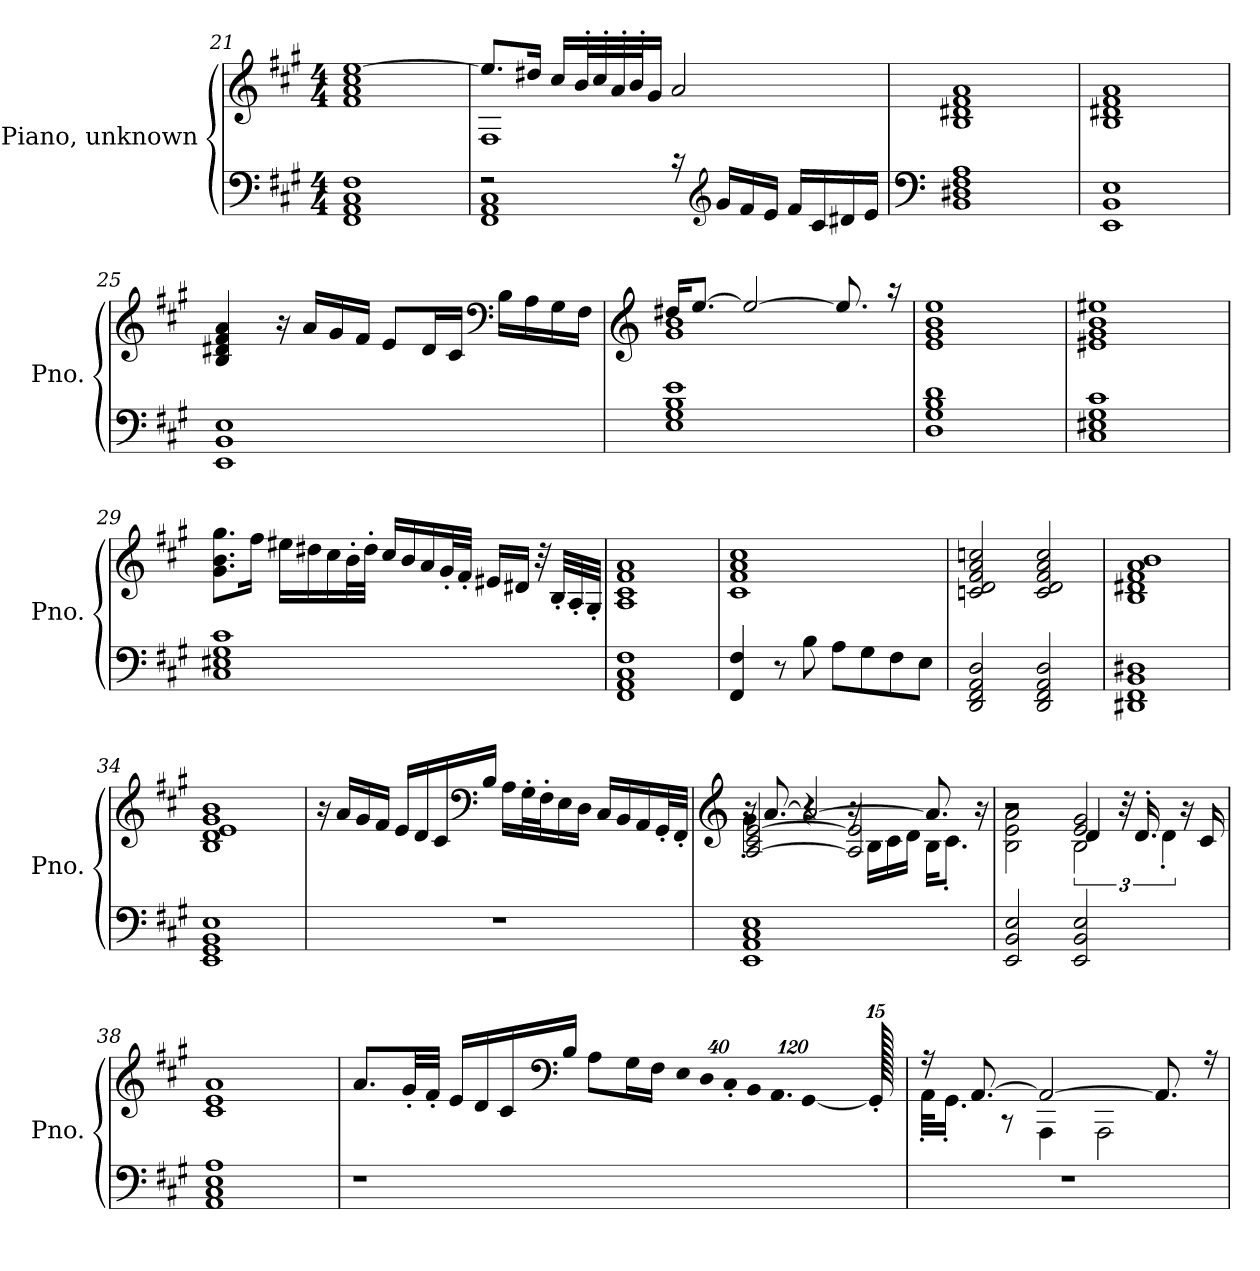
**kern	**kern
*part1	*part1
*staff2	*staff1
*I"Piano, unknown	*
*I'Pno.	*
*clefF4	*clefG2
*k[f#c#g#]	*k[f#c#g#]
*M4/4	*M4/4
=21	=21
*	*^
1FF# 1AA 1C# 1F#	[1ee	1f# 1a 1cc#
=22	=22	=22
*^	*	*
2r	1FF# 1AA 1C#	8.ee/L]	1F#
.	.	16dd#X/Jk	.
.	.	16cc#/LL	.
.	.	32b'/L	.
.	.	32cc#'/	.
.	.	32a'/	.
.	.	32b'/J	.
.	.	16g#/JJ	.
16r	.	2a/	.
*clefG2	*	*	*
16g#/LL	.	.	.
16f#/	.	.	.
16e/JJ	.	.	.
16f#/LL	.	.	.
16c#/	.	.	.
16d#X/	.	.	.
16e/JJ	.	.	.
*v	*v	*	*
*	*v	*v
=23	=23
*clefF4	*
1BB 1D#X 1F# 1A	1B 1d#X 1f# 1a
=24	=24
1EE 1BB 1E	1B 1d#X 1f# 1a
!!LO:LB:g=z
=25	=25
1EE 1BB 1E	4B/ 4d#X/ 4f#/ 4a/
.	16r
.	16a/LL
.	16g#/
.	16f#/JJ
.	8e/L
.	16d#/L
.	16c#/JJ
*	*clefF4
.	16B\LL
.	16A\
.	16G#\
.	16F#\JJ
=26	=26
*	*clefG2
*	*^
1E 1G# 1B 1e	16dd#X/KL	1g# 1b
.	[8.ee/J	.
.	2ee/_	.
.	8.ee/]	.
.	16r	.
*	*v	*v
=27	=27
1D 1G# 1B 1d	1e 1g# 1b 1ee
=28	=28
1C# 1E#X 1G# 1c#	1e#X 1g# 1b 1ee#X
!!LO:LB:g=z
=29	=29
1C# 1E#X 1G# 1c#	8.g#\ 8.b\ 8.gg#\L
.	16ff#\Jk
.	16ee#X\LL
.	16dd#X\
.	16cc#\
.	32b'\L
.	32dd#'\JJJ
.	16cc#/LL
.	16b/
.	16a/
.	32g#'/L
.	32f#'/JJJ
.	16e#X/LL
.	16d#X/JJ
.	32r
.	32B'/LLL
.	32A'/
.	32G#'/JJJ
=30	=30
1FF# 1AA 1C# 1F#	1A 1c# 1f# 1a
=31	=31
4FF#/ 4F#/	1c# 1f# 1a 1cc#
8r	.
8B\	.
8A\L	.
8G#\	.
8F#\	.
8E\J	.
=32	=32
2DD/ 2FF#/ 2AA/ 2D/	2cn/ 2d/ 2f#/ 2a/ 2ccn/
2DD/ 2FF#/ 2AA/ 2D/	2c/ 2d/ 2f#/ 2a/ 2cc/
=33	=33
1DD#X 1FF# 1BB 1D#X	1B 1d#X 1f# 1a 1b
!!LO:LB:g=z
=34	=34
1EE 1GG# 1BB 1E	1B 1d 1e 1g# 1b
=35	=35
1r	16r
.	16a/LL
.	16g#/
.	16f#/JJ
.	16e/LL
.	16d/
.	16c#/
*	*clefF4
.	16B/JJ
.	16A\LL
.	32G#'\L
.	32F#'\J
.	16E\
.	16D\JJ
.	16C#/LL
.	16BB/
.	16AA/
.	32GG#'/L
.	32FF#'/JJJ
=36	=36
*	*clefG2
*	*^
*	*	*^
1EE 1AA 1C# 1E	16r	4g#'\	[2A/ 2c#/ [2e/
.	[8.a/	.	.
.	2a/_	4r	.
.	.	16r	2A/] 2e/]
.	.	16B\LL	.
.	.	16c#\	.
.	.	16d\JJ	.
.	8.a/]	16B\KL	.
.	.	8.c#'\J	.
.	16r	.	.
!!LO:LB:g=z	!!	!!
=37	=37	=37	=37
2EE/ 2BB/ 2E/	2r	2B\ 2e\ 2a\	2r
2EE/ 2BB/ 2E/	2e/ 2g#/	3B\	4d/
.	.	.	32r
.	.	.	16.d'/
.	.	6d'\	.
.	.	.	16r
.	.	.	16c#/
*	*v	*v	*v
=38	=38
1AA 1C# 1E 1A	1c# 1e 1a
=39	=39
1r	8.a/L
.	32g#'/LL
.	32f#'/JJJ
.	16e/LL
.	16d/
.	16c#/
*	*clefF4
.	16B/JJ
.	8A\L
.	16G#\L
.	16F#\JJ
*	*Xbrackettup
!	!LO:N:vis=32
.	640%23E/LLL
!	!LO:N:vis=32
.	640%23D/
!	!LO:N:vis=32
.	640%23C#'/
!	!LO:N:vis=32
.	640%23BB/
!	!LO:N:vis=32.
.	1920%103AA/
.	[1920%101GG#/JJ
960ryy	960GG#'/]
=40	=40
*	*^
1r	16r	32AA'\KLL
.	.	16.GG#'\JJ
.	[8.AA/	.
.	.	8r
.	2AA/_	4AAA\
.	.	2AAA\
.	8.AA/]	.
.	16r	.
*	*v	*v
=	=
*-	*-
